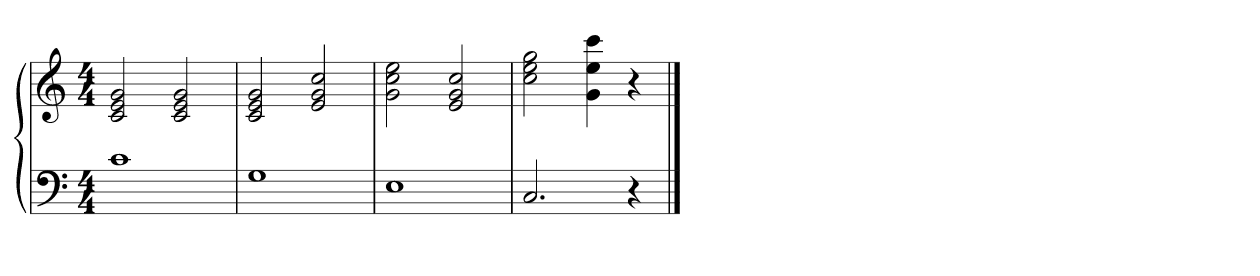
**kern	**kern
*part1	*part1
*staff2	*staff1
*clefF4	*clefG2
*k[]	*k[]
*M4/4	*M4/4
=1	=1
1c	2c 2e 2g
.	2c 2e 2g
=2	=2
1G	2c 2e 2g
.	2e 2g 2cc
=3	=3
1E	2g 2cc 2ee
.	2e 2g 2cc
=4	=4
2.C	2cc 2ee 2gg
.	4g 4ee 4ccc
4r	4r
==	==
*-	*-
